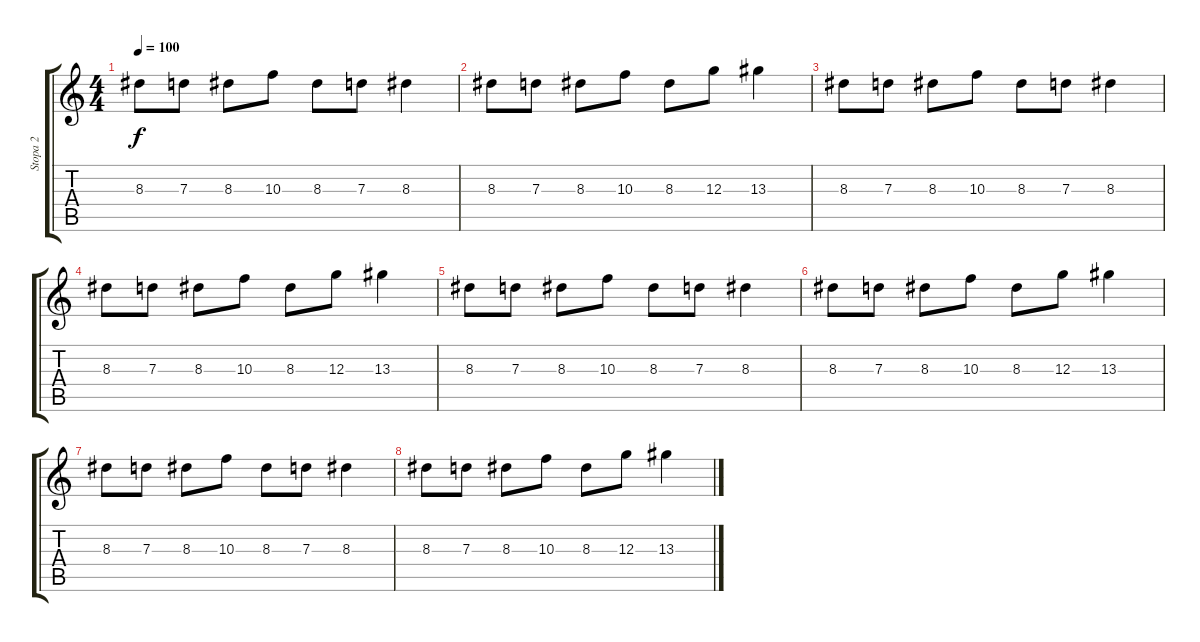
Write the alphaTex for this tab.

\track ("Stopa 2" "Stopa 2") {instrument distortionguitar}
\staff {score tabs}
\tuning (E4 B3 G3 D3 A2 E2) {hide}
\ts (4 4)
\tempo 100
\clef g2
\ks c
8.3.8{dy f} 7.3.8 8.3.8 10.3.8 8.3.8 7.3.8 8.3.4 |
8.3.8 7.3.8 8.3.8 10.3.8 8.3.8 12.3.8 13.3.4 |
8.3.8 7.3.8 8.3.8 10.3.8 8.3.8 7.3.8 8.3.4 |
8.3.8 7.3.8 8.3.8 10.3.8 8.3.8 12.3.8 13.3.4 |
8.3.8 7.3.8 8.3.8 10.3.8 8.3.8 7.3.8 8.3.4 |
8.3.8 7.3.8 8.3.8 10.3.8 8.3.8 12.3.8 13.3.4 |
8.3.8 7.3.8 8.3.8 10.3.8 8.3.8 7.3.8 8.3.4 |
8.3.8 7.3.8 8.3.8 10.3.8 8.3.8 12.3.8 13.3.4
